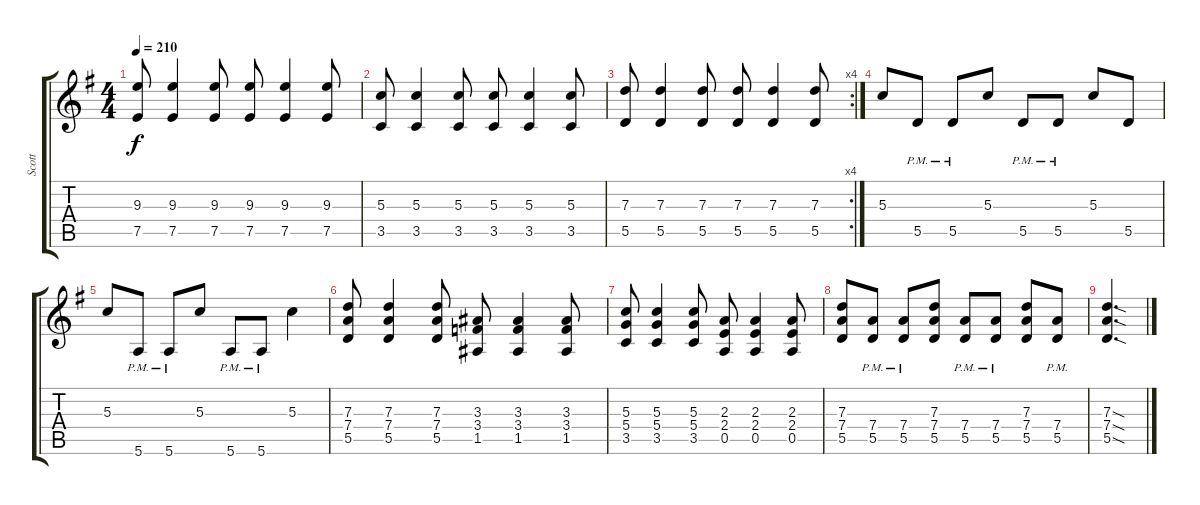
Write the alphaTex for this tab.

\track ("Scott" "Scott") {instrument overdrivenguitar}
\staff {score tabs}
\tuning (E4 B3 G3 D3 A2 E2) {hide}
\ts (4 4)
\tempo 210
\clef g2
\ks g
(9.3 7.5).8{dy f} (9.3 7.5).4 (9.3 7.5).8 (9.3 7.5).8 (9.3 7.5).4 (9.3 7.5).8 |
(5.3 3.5).8 (5.3 3.5).4 (5.3 3.5).8 (5.3 3.5).8 (5.3 3.5).4 (5.3 3.5).8 |
\rc 4
(7.3 5.5).8 (7.3 5.5).4 (7.3 5.5).8 (7.3 5.5).8 (7.3 5.5).4 (7.3 5.5).8 |
5.3.8 5.5{pm}.8 5.5{pm}.8 5.3.8 5.5{pm}.8 5.5{pm}.8 5.3.8 5.5.8 |
5.3.8 5.6{pm}.8 5.6{pm}.8 5.3.8 5.6{pm}.8 5.6{pm}.8 5.3.4 |
(7.3 7.4 5.5).8 (7.3 7.4 5.5).4 (7.3 7.4 5.5).8 (3.3 3.4 1.5).8 (3.3 3.4 1.5).4 (3.3 3.4 1.5).8 |
(5.3 5.4 3.5).8 (5.3 5.4 3.5).4 (5.3 5.4 3.5).8 (2.3 2.4 0.5).8 (2.3 2.4 0.5).4 (2.3 2.4 0.5).8 |
(7.3 7.4 5.5).8 (7.4{pm} 5.5{pm}).8 (7.4{pm} 5.5{pm}).8 (7.3 7.4 5.5).8 (7.4{pm} 5.5{pm}).8 (7.4{pm} 5.5{pm}).8 (7.3 7.4 5.5).8 (7.4{pm} 5.5{pm}).8 |
(7.3{sod} 7.4{sod} 5.5{sod}).4{d}
